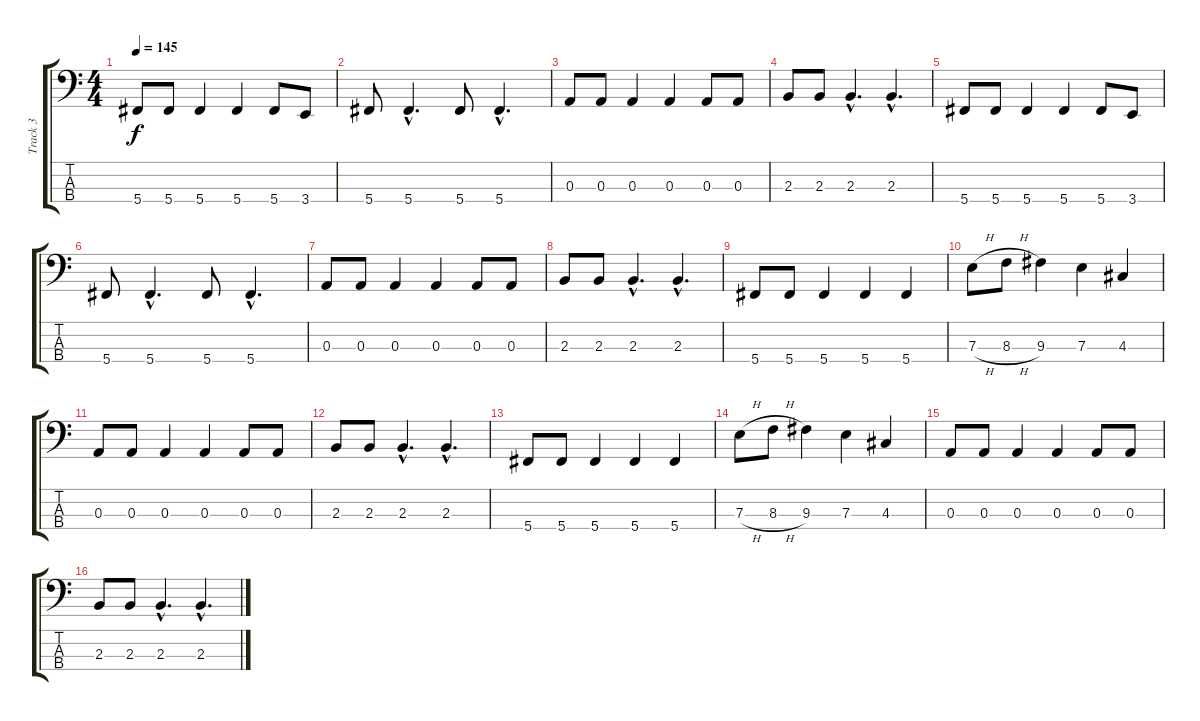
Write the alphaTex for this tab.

\track ("Track 3" "Track 3") {instrument electricbassfinger}
\staff {score tabs}
\tuning (G2 D2 A1 Db1) {hide}
\ts (4 4)
\tempo 145
\clef f4
\ks c
5.4.8{dy f} 5.4.8 5.4.4 5.4.4 5.4.8 3.4.8 |
5.4.8 5.4{hac}.4{d} 5.4.8 5.4{hac}.4{d} |
0.3.8 0.3.8 0.3.4 0.3.4 0.3.8 0.3.8 |
2.3.8 2.3.8 2.3{hac}.4{d} 2.3{hac}.4{d} |
5.4.8 5.4.8 5.4.4 5.4.4 5.4.8 3.4.8 |
5.4.8 5.4{hac}.4{d} 5.4.8 5.4{hac}.4{d} |
0.3.8 0.3.8 0.3.4 0.3.4 0.3.8 0.3.8 |
2.3.8 2.3.8 2.3{hac}.4{d} 2.3{hac}.4{d} |
5.4.8 5.4.8 5.4.4 5.4.4 5.4.4 |
7.3{h}.8 8.3{h}.8 9.3.4 7.3.4 4.3.4 |
0.3.8 0.3.8 0.3.4 0.3.4 0.3.8 0.3.8 |
2.3.8 2.3.8 2.3{hac}.4{d} 2.3{hac}.4{d} |
5.4.8 5.4.8 5.4.4 5.4.4 5.4.4 |
7.3{h}.8 8.3{h}.8 9.3.4 7.3.4 4.3.4 |
0.3.8 0.3.8 0.3.4 0.3.4 0.3.8 0.3.8 |
2.3.8 2.3.8 2.3{hac}.4{d} 2.3{hac}.4{d}
